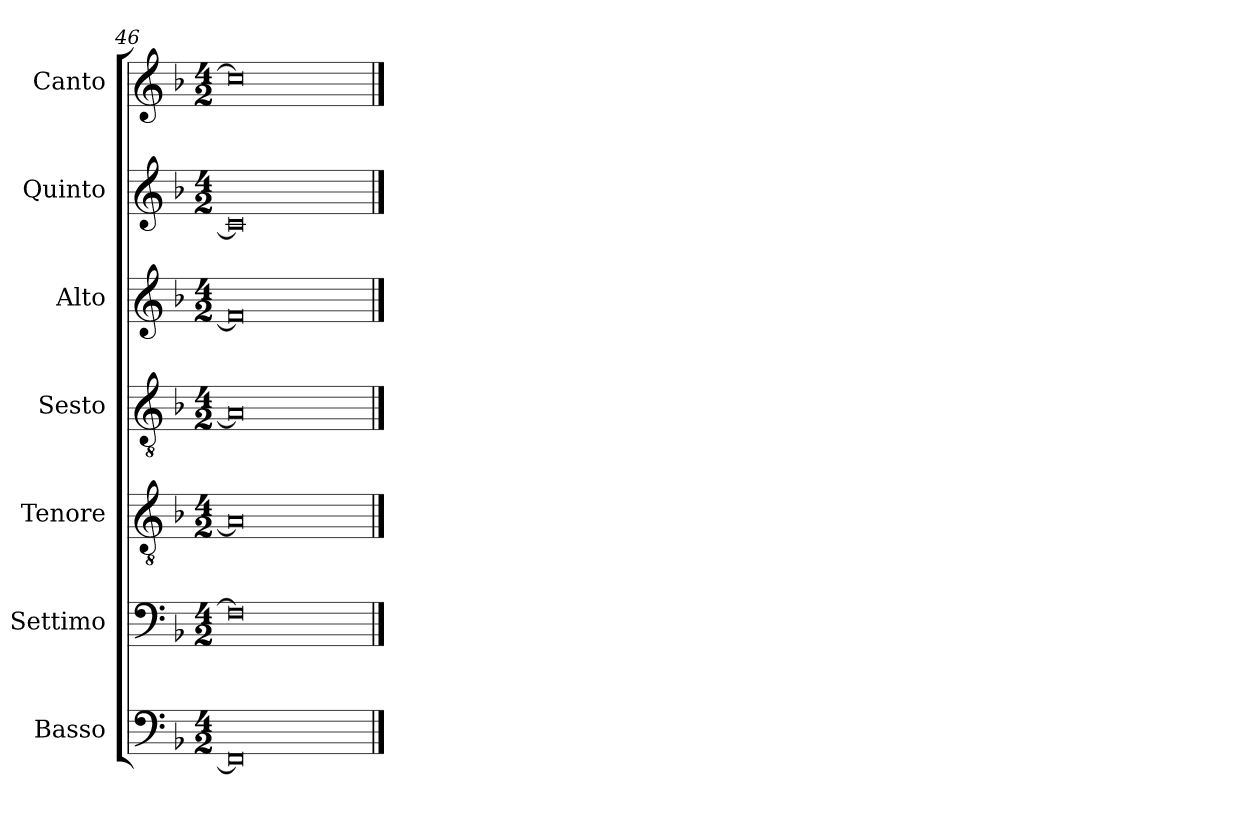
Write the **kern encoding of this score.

**kern	**text	**kern	**text	**kern	**text	**kern	**text	**kern	**text	**kern	**text	**kern	**text
*part7	*part7	*part6	*part6	*part5	*part5	*part4	*part4	*part3	*part3	*part2	*part2	*part1	*part1
*staff7	*staff7	*staff6	*staff6	*staff5	*staff5	*staff4	*staff4	*staff3	*staff3	*staff2	*staff2	*staff1	*staff1
*I"Basso	*	*I"Settimo	*	*I"Tenore	*	*I"Sesto	*	*I"Alto	*	*I"Quinto	*	*I"Canto	*
*I'B	*	*	*	*I'T	*	*	*	*I'A	*	*	*	*I'C	*
*clefF4	*	*clefF4	*	*clefGv2	*	*clefGv2	*	*clefG2	*	*clefG2	*	*clefG2	*
*k[b-]	*	*k[b-]	*	*k[b-]	*	*k[b-]	*	*k[b-]	*	*k[b-]	*	*k[b-]	*
*F:	*	*F:	*	*F:	*	*F:	*	*F:	*	*F:	*	*F:	*
*M4/2	*	*M4/2	*	*M4/2	*	*M4/2	*	*M4/2	*	*M4/2	*	*M4/2	*
=46	=46	=46	=46	=46	=46	=46	=46	=46	=46	=46	=46	=46	=46
0FF]	.	0F]	.	0A]	.	0A]	.	0f]	.	0c]	.	0cc]	.
==	==	==	==	==	==	==	==	==	==	==	==	==	==
*-	*-	*-	*-	*-	*-	*-	*-	*-	*-	*-	*-	*-	*-
